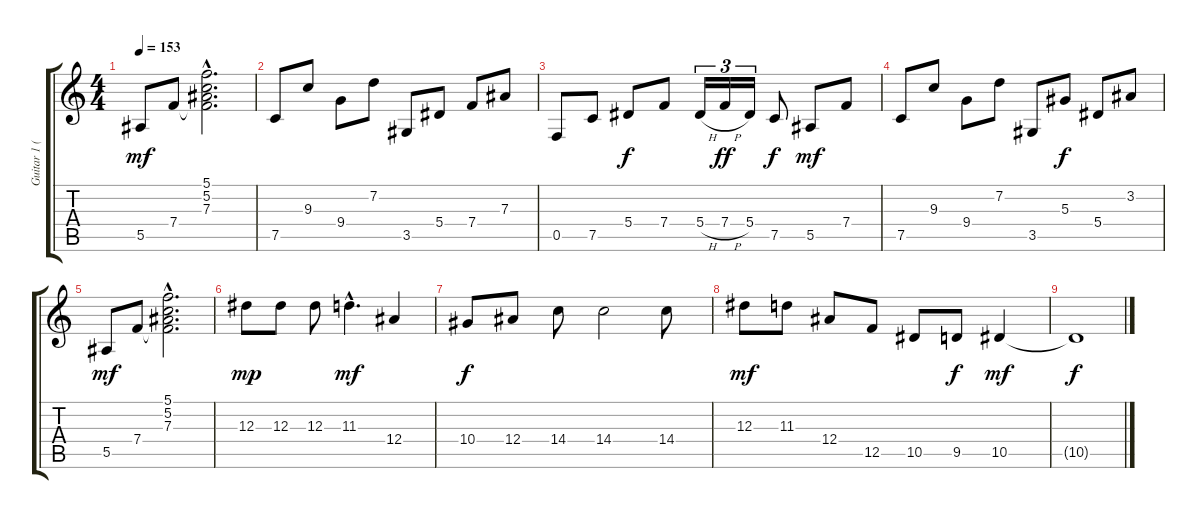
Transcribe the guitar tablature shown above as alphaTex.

\track ("Guitar 1 (Lead)" "Guitar 1 (") {instrument distortionguitar}
\staff {score tabs}
\tuning (C4 G3 Eb3 Bb2 F2 C2) {hide}
\ts (4 4)
\tempo 153
\clef g2
\ks c
5.5.8{dy mf} 7.4.8 (5.1{hac} 5.2{hac} 7.3{hac} 7.4{hac t}).2{d} |
7.5.8 9.3.8 9.4.8 7.2.8 3.5.8 5.4.8 7.4.8 7.3.8 |
0.5.8 7.5.8 5.4.8{dy f} 7.4.8 5.4{h}.16{tu (3 2)} 7.4{h}.16{tu (3 2) dy ff} 5.4.16{tu (3 2)} 7.5.8{dy f} 5.5.8{dy mf} 7.4.8 |
7.5.8 9.3.8 9.4.8 7.2.8 3.5.8 5.3.8{dy f} 5.4.8 3.2.8 |
5.5.8{dy mf} 7.4.8 (5.1{hac} 5.2{hac} 7.3{hac} 7.4{hac t}).2{d} |
12.3.8{dy mp balance 8} 12.3.8 12.3.8 11.3{hac}.4{d dy mf} 12.4.4 |
10.4.8{dy f} 12.4.8 14.4.8 14.4.2 14.4.8 |
12.3.8{dy mf} 11.3.8 12.4.8 12.5.8 10.5.8 9.5.8{dy f} 10.5.4{dy mf} |
10.5{t}.1{dy f}
